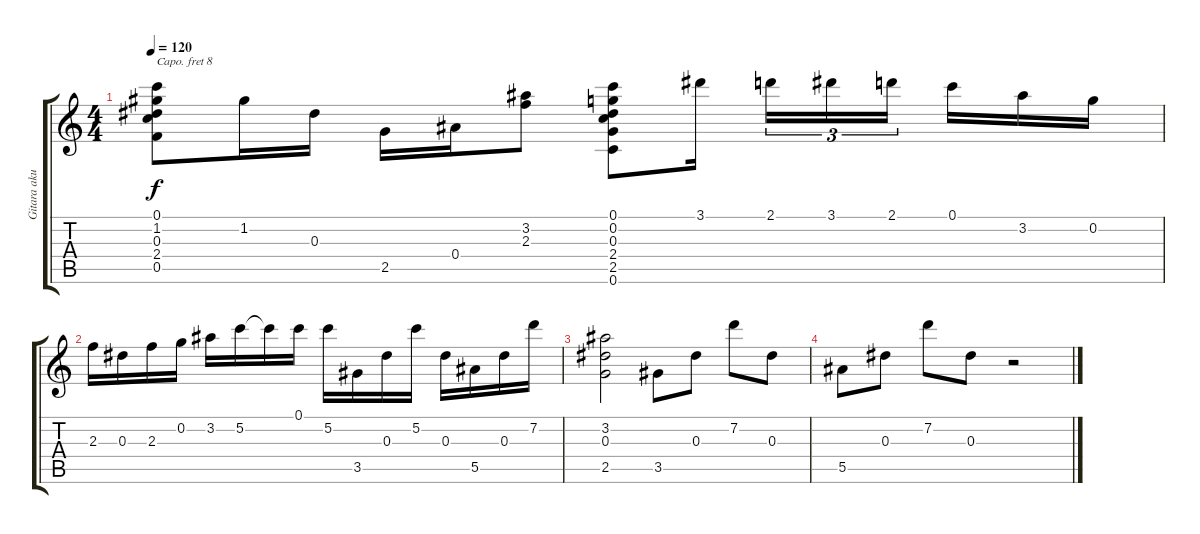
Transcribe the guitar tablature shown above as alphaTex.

\track ("Gitara akustyczna" "Gitara aku") {instrument acousticguitarsteel}
\staff {score tabs}
\capo 8
\tuning (E4 B3 G3 D3 A2 E2) {hide}
\ts (4 4)
\tempo 120
\clef g2
\ks c
(0.1 1.2 0.3 2.4 0.5).8{dy f} 1.2.16 0.3.16 2.5.16 0.4.16 (3.2 2.3).8 (0.1 0.2 0.3 2.4 2.5 0.6).8 3.1.16{beam splitsecondary} 2.1.16{tu (3 2)} 3.1.16{tu (3 2)} 2.1.16{tu (3 2) beam splitsecondary} 0.1.16 3.2.16 0.2.16 |
2.3.16 0.3.16 2.3.16 0.2.16 3.2.16 5.2.16 5.2{t}.16 0.1.16 5.2.16 3.5.16 0.3.16 5.2.16 0.3.16 5.5.16 0.3.16 7.2.16 |
(3.2 0.3 2.5).2 3.5.8 0.3.8 7.2.8 0.3.8 |
5.5.8 0.3.8 7.2.8 0.3.8 r.2
